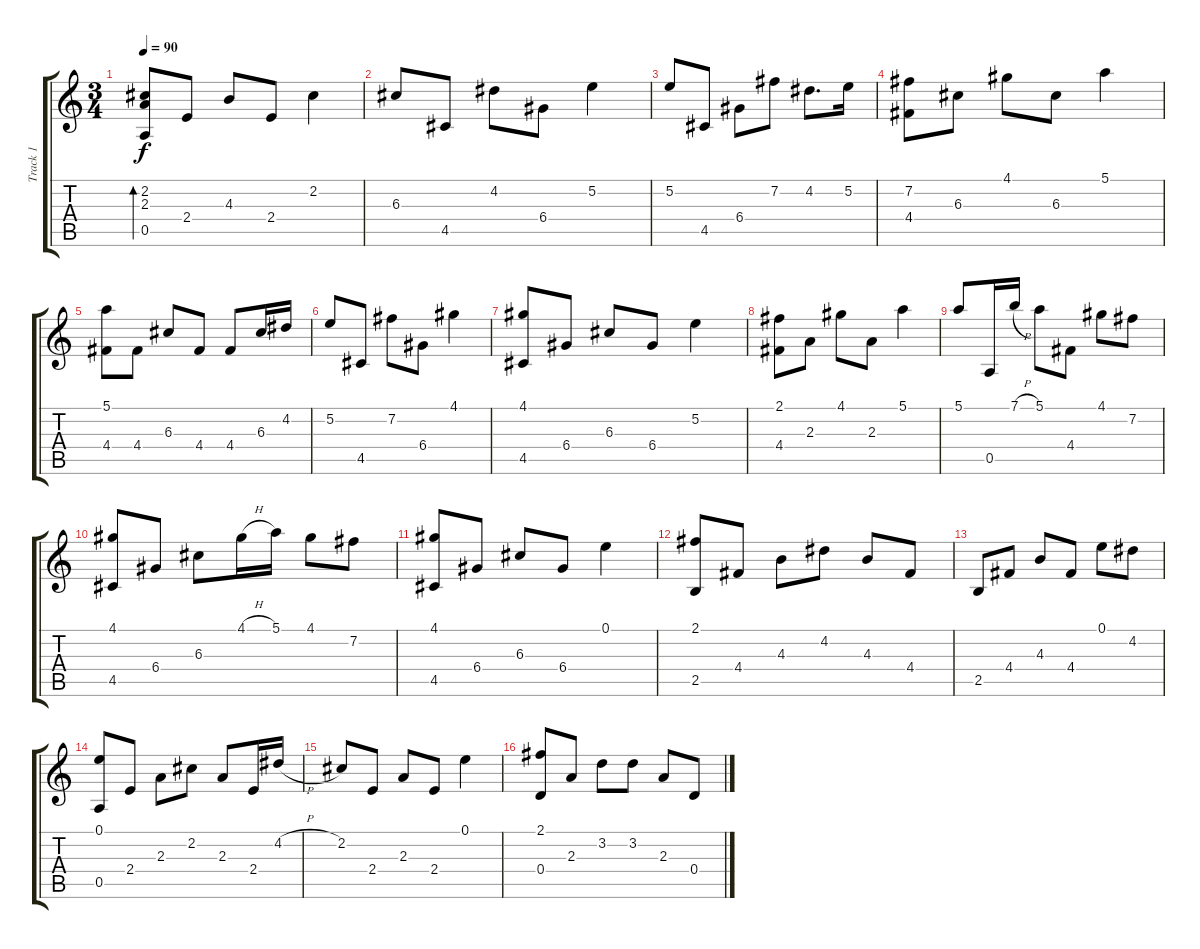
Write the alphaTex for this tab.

\track ("Track 1" "Track 1") {instrument acousticguitarsteel}
\staff {score tabs}
\tuning (E4 B3 G3 D3 A2 E2) {hide}
\ts (3 4)
\tempo 90
\clef g2
\ks c
(2.2 2.3 0.5).8{bd 60 dy f} 2.4.8 4.3.8 2.4.8 2.2.4 |
6.3.8 4.5.8 4.2.8 6.4.8 5.2.4 |
5.2.8 4.5.8 6.4.8 7.2.8 4.2.8{d} 5.2.16 |
(7.2 4.4).8 6.3.8 4.1.8 6.3.8 5.1.4 |
(5.1 4.4).8 4.4.8 6.3.8 4.4.8 4.4.8 6.3.16 4.2.16 |
5.2.8 4.5.8 7.2.8 6.4.8 4.1.4 |
(4.1 4.5).8 6.4.8 6.3.8 6.4.8 5.2.4 |
(2.1 4.4).8 2.3.8 4.1.8 2.3.8 5.1.4 |
5.1.8 0.5.16 7.1{h}.16 5.1.8 4.4.8 4.1.8 7.2.8 |
(4.1 4.5).8 6.4.8 6.3.8 4.1{h}.16 5.1.16 4.1.8 7.2.8 |
(4.1 4.5).8 6.4.8 6.3.8 6.4.8 0.1.4 |
(2.1 2.5).8 4.4.8 4.3.8 4.2.8 4.3.8 4.4.8 |
2.5.8 4.4.8 4.3.8 4.4.8 0.1.8 4.2.8 |
(0.1 0.5).8 2.4.8 2.3.8 2.2.8 2.3.8 2.4.16 4.2{h}.16 |
2.2.8 2.4.8 2.3.8 2.4.8 0.1.4 |
(2.1 0.4).8 2.3.8 3.2.8 3.2.8 2.3.8 0.4.8
